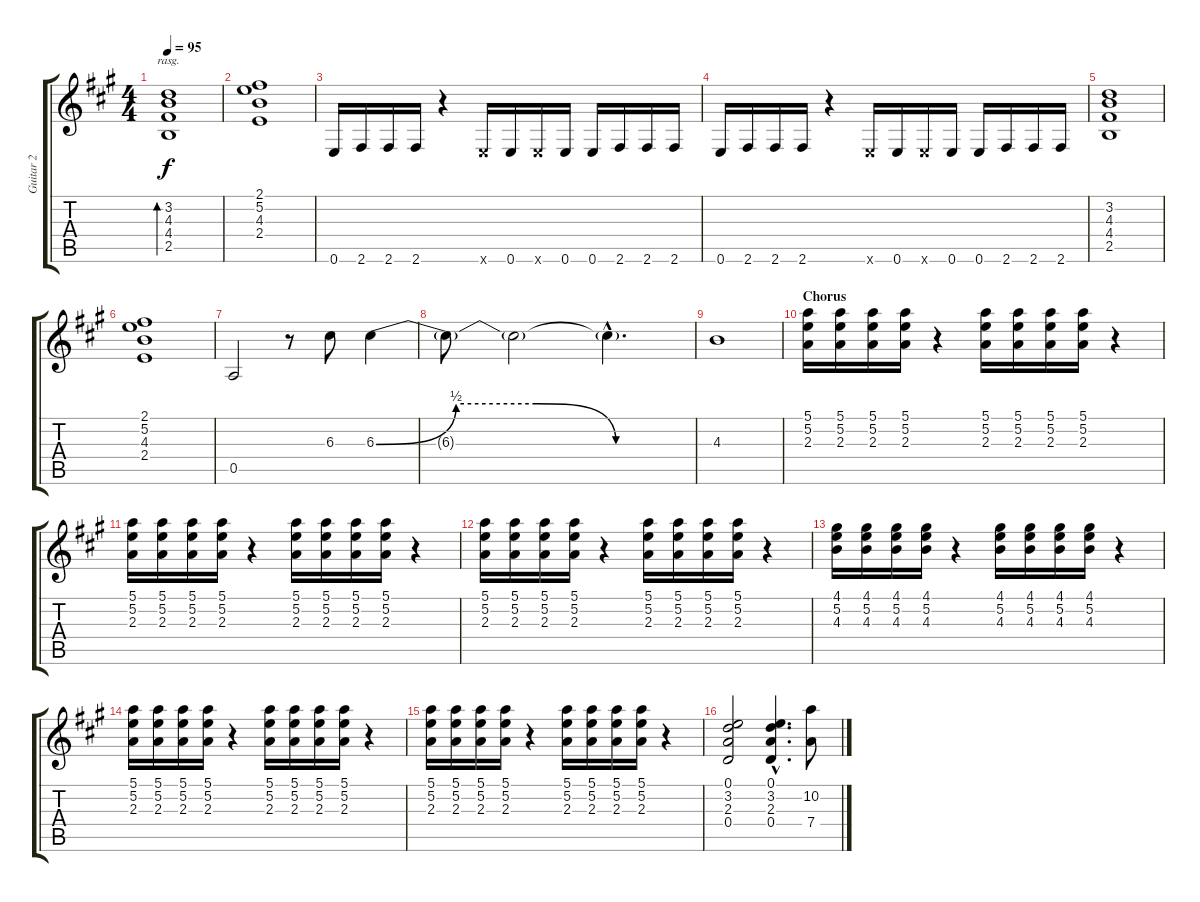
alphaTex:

\track ("Guitar 2" "Guitar 2") {instrument overdrivenguitar}
\staff {score tabs}
\tuning (E4 B3 G3 D3 A2 E2) {hide}
\ts (4 4)
\tempo 95
\clef g2
\ks a
(3.2 4.3 4.4 2.5).1{bd 120 rasg ii dy f} |
(2.1 5.2 4.3 2.4).1 |
0.6.16 2.6.16 2.6.16 2.6.16 r.4 0.6{x}.16 0.6.16 0.6{x}.16 0.6.16 0.6.16 2.6.16 2.6.16 2.6.16 |
0.6.16 2.6.16 2.6.16 2.6.16 r.4 0.6{x}.16 0.6.16 0.6{x}.16 0.6.16 0.6.16 2.6.16 2.6.16 2.6.16 |
(3.2 4.3 4.4 2.5).1 |
(2.1 5.2 4.3 2.4).1 |
0.5.2 r.8 6.3.8 6.3{be (custom 0 0 15 2 30 2 45 0 60 0)}.4 |
6.3{t}.8 6.3{t}.2 6.3{hac t}.4{d} |
4.3.1 |
\section ("" "Chorus")
(5.1 5.2 2.3).16 (5.1 5.2 2.3).16 (5.1 5.2 2.3).16 (5.1 5.2 2.3).16 r.4 (5.1 5.2 2.3).16 (5.1 5.2 2.3).16 (5.1 5.2 2.3).16 (5.1 5.2 2.3).16 r.4 |
(5.1 5.2 2.3).16 (5.1 5.2 2.3).16 (5.1 5.2 2.3).16 (5.1 5.2 2.3).16 r.4 (5.1 5.2 2.3).16 (5.1 5.2 2.3).16 (5.1 5.2 2.3).16 (5.1 5.2 2.3).16 r.4 |
(5.1 5.2 2.3).16 (5.1 5.2 2.3).16 (5.1 5.2 2.3).16 (5.1 5.2 2.3).16 r.4 (5.1 5.2 2.3).16 (5.1 5.2 2.3).16 (5.1 5.2 2.3).16 (5.1 5.2 2.3).16 r.4 |
(4.1 5.2 4.3).16 (4.1 5.2 4.3).16 (4.1 5.2 4.3).16 (4.1 5.2 4.3).16 r.4 (4.1 5.2 4.3).16 (4.1 5.2 4.3).16 (4.1 5.2 4.3).16 (4.1 5.2 4.3).16 r.4 |
(5.1 5.2 2.3).16 (5.1 5.2 2.3).16 (5.1 5.2 2.3).16 (5.1 5.2 2.3).16 r.4 (5.1 5.2 2.3).16 (5.1 5.2 2.3).16 (5.1 5.2 2.3).16 (5.1 5.2 2.3).16 r.4 |
(5.1 5.2 2.3).16 (5.1 5.2 2.3).16 (5.1 5.2 2.3).16 (5.1 5.2 2.3).16 r.4 (5.1 5.2 2.3).16 (5.1 5.2 2.3).16 (5.1 5.2 2.3).16 (5.1 5.2 2.3).16 r.4 |
(0.1 3.2 2.3 0.4).2 (0.1{hac} 3.2{hac} 2.3{hac} 0.4{hac}).4{d} (10.2 7.4).8
